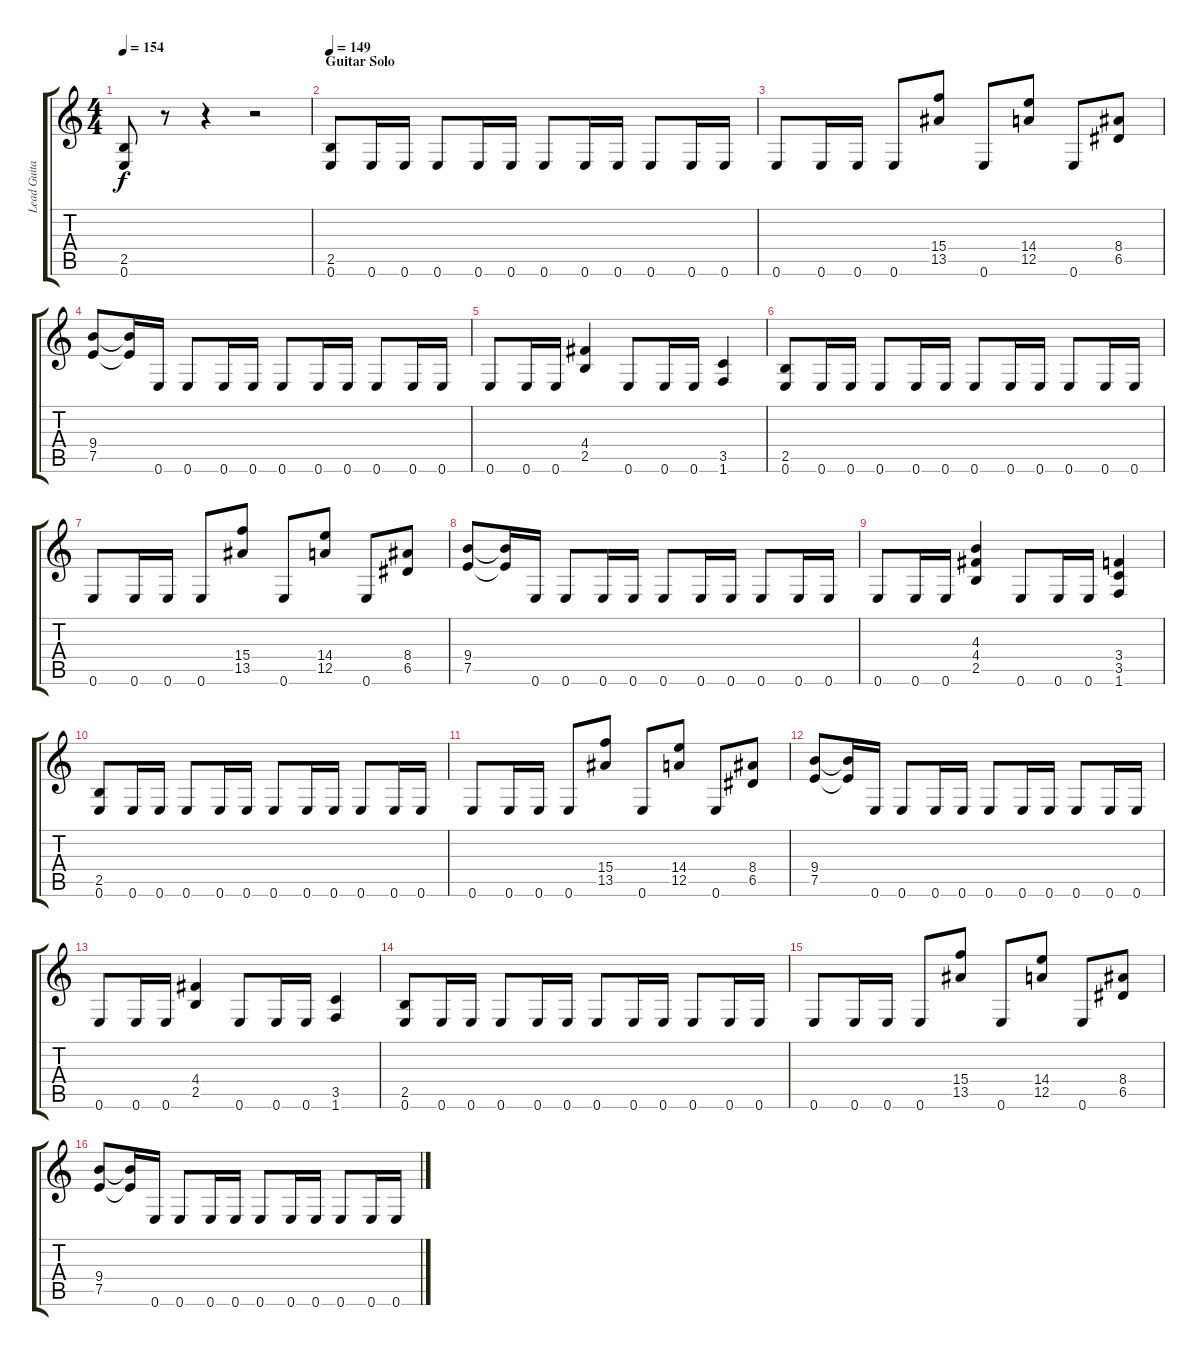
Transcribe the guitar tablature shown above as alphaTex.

\track ("Lead Guitar (Chris Poland)" "Lead Guita") {instrument distortionguitar}
\staff {score tabs}
\tuning (E4 B3 G3 D3 A2 E2) {hide}
\ts (4 4)
\tempo 154
\clef g2
\ks c
(2.5 0.6).8{dy f} r.8 r.4 r.2 |
\section ("" "Guitar Solo")
\tempo 149
(2.5 0.6).8 0.6.16 0.6.16 0.6.8 0.6.16 0.6.16 0.6.8 0.6.16 0.6.16 0.6.8 0.6.16 0.6.16 |
0.6.8 0.6.16 0.6.16 0.6.8 (15.4 13.5).8 0.6.8 (14.4 12.5).8 0.6.8 (8.4 6.5).8 |
(9.4 7.5).8 (9.4{t} 7.5{t}).16 0.6.16 0.6.8 0.6.16 0.6.16 0.6.8 0.6.16 0.6.16 0.6.8 0.6.16 0.6.16 |
0.6.8 0.6.16 0.6.16 (4.4 2.5).4 0.6.8 0.6.16 0.6.16 (3.5 1.6).4 |
(2.5 0.6).8 0.6.16 0.6.16 0.6.8 0.6.16 0.6.16 0.6.8 0.6.16 0.6.16 0.6.8 0.6.16 0.6.16 |
0.6.8 0.6.16 0.6.16 0.6.8 (15.4 13.5).8 0.6.8 (14.4 12.5).8 0.6.8 (8.4 6.5).8 |
(9.4 7.5).8 (9.4{t} 7.5{t}).16 0.6.16 0.6.8 0.6.16 0.6.16 0.6.8 0.6.16 0.6.16 0.6.8 0.6.16 0.6.16 |
0.6.8 0.6.16 0.6.16 (4.3 4.4 2.5).4 0.6.8 0.6.16 0.6.16 (3.4 3.5 1.6).4 |
(2.5 0.6).8 0.6.16 0.6.16 0.6.8 0.6.16 0.6.16 0.6.8 0.6.16 0.6.16 0.6.8 0.6.16 0.6.16 |
0.6.8 0.6.16 0.6.16 0.6.8 (15.4 13.5).8 0.6.8 (14.4 12.5).8 0.6.8 (8.4 6.5).8 |
(9.4 7.5).8 (9.4{t} 7.5{t}).16 0.6.16 0.6.8 0.6.16 0.6.16 0.6.8 0.6.16 0.6.16 0.6.8 0.6.16 0.6.16 |
0.6.8 0.6.16 0.6.16 (4.4 2.5).4 0.6.8 0.6.16 0.6.16 (3.5 1.6).4 |
(2.5 0.6).8 0.6.16 0.6.16 0.6.8 0.6.16 0.6.16 0.6.8 0.6.16 0.6.16 0.6.8 0.6.16 0.6.16 |
0.6.8 0.6.16 0.6.16 0.6.8 (15.4 13.5).8 0.6.8 (14.4 12.5).8 0.6.8 (8.4 6.5).8 |
(9.4 7.5).8 (9.4{t} 7.5{t}).16 0.6.16 0.6.8 0.6.16 0.6.16 0.6.8 0.6.16 0.6.16 0.6.8 0.6.16 0.6.16
